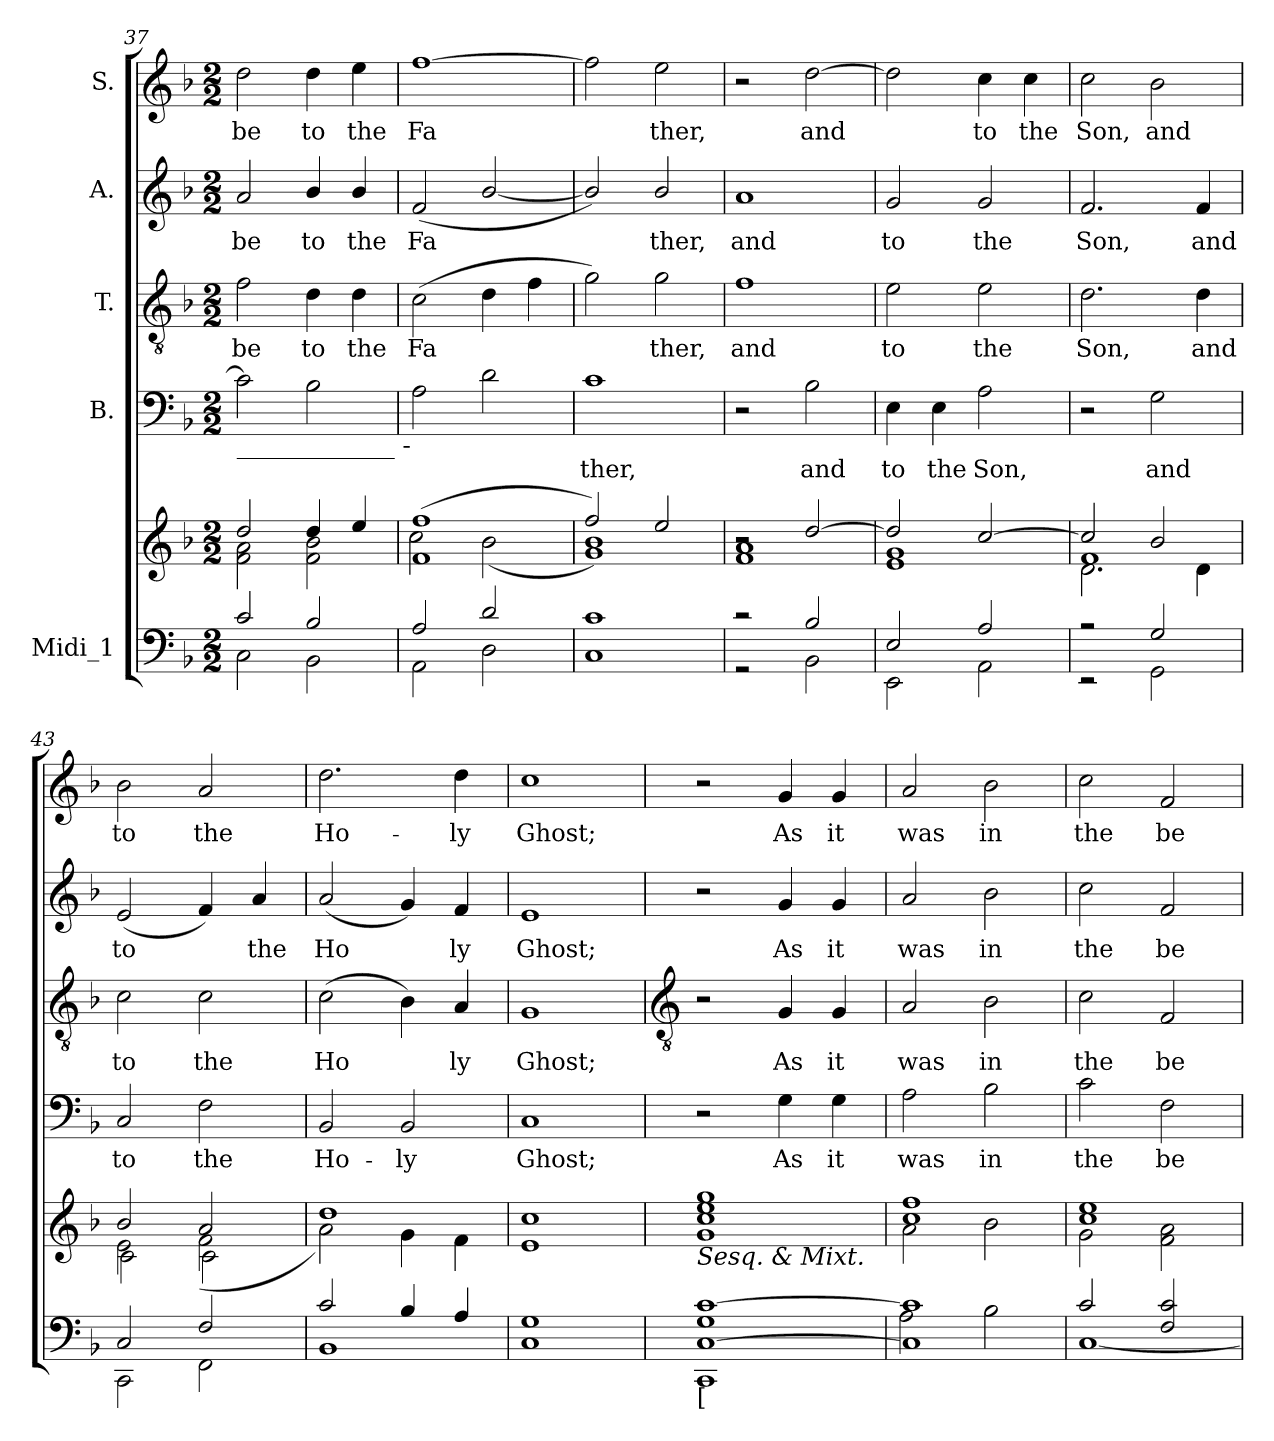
**kern	**kern	**kern	**text	**kern	**text	**kern	**text	**kern	**text
*part5	*part5	*part4	*part4	*part3	*part3	*part2	*part2	*part1	*part1
*staff6	*staff5	*staff4	*staff4	*staff3	*staff3	*staff2	*staff2	*staff1	*staff1
*I"Midi_1	*	*I"B.	*	*I"T.	*	*I"A.	*	*I"S.	*
!!LO:LB:g=z
*clefF4	*clefG2	*clefF4	*	*clefGv2	*	*clefG2	*	*clefG2	*
*k[b-]	*k[b-]	*k[b-]	*	*k[b-]	*	*k[b-]	*	*k[b-]	*
*F:	*F:	*F:	*	*F:	*	*F:	*	*F:	*
*M2/2	*M2/2	*M2/2	*	*M2/2	*	*M2/2	*	*M2/2	*
=37	=37	=37	=37	=37	=37	=37	=37	=37	=37
*^	*^	*	*	*	*	*	*	*	*
*	*	*	*^	*	*	*	*	*	*	*	*
!	!	!	!	!	!LO:TX:b:t=_____________   -	!	!	!	!	!	!	!
!	!	!	!	!	!	!	!	!LO:LY:b	!	!LO:LY:b	!	!LO:LY:b
2c/	2C\	2dd/	2f\ 2a\	1ryy	2c]	.	2f	be	2a/	be	2dd	be
!	!	!	!	!	!	!	!	!LO:LY:b	!	!LO:LY:b	!	!LO:LY:b
2B-/	2BB-\	4dd/	2f\ 2b-\	.	2B-	.	4d	to	4b-/	to	4dd	to
!	!	!	!	!	!	!	!	!LO:LY:b	!	!LO:LY:b	!	!LO:LY:b
.	.	4ee/	.	.	.	.	4d	the	4b-/	the	4ee	the
=38	=38	=38	=38	=38	=38	=38	=38	=38	=38	=38	=38	=38
!	!	!	!	!	!	!	!	!LO:LY:b	!	!LO:LY:b	!	!LO:LY:b
2A/	2AA\	(>1f/ 1ff/	2cc\	1ryy	2A	.	(>2c	Fa	(<2f	Fa	[1ff	Fa
2d/	2D\	.	(>2b-\	.	2d	.	4d	.	[2b-/	.	.	.
.	.	.	.	.	.	.	4f	.	.	.	.	.
=39	=39	=39	=39	=39	=39	=39	=39	=39	=39	=39	=39	=39
!	!	!	!	!	!	!LO:LY:b	!	!	!	!	!	!
1c/	1C\	2ff/)	1g\ 1b-\)	1ryy	1c	ther,	2g)	.	2b-/])	.	2ff]	.
!	!	!	!	!	!	!	!	!LO:LY:b	!	!LO:LY:b	!	!LO:LY:b
.	.	2ee/	.	.	.	.	2g	ther,	2b-/	ther,	2ee	ther,
=40	=40	=40	=40	=40	=40	=40	=40	=40	=40	=40	=40	=40
!	!	!	!	!	!	!	!	!LO:LY:b	!	!LO:LY:b	!	!
2r	2r	2r	1f\ 1a\	1ryy	2r	.	1f	and	1a	and	2r	.
!	!	!	!	!	!	!LO:LY:b	!	!	!	!	!	!LO:LY:b
2B-/	2BB-\	[2dd/	.	.	2B-	and	.	.	.	.	[2dd	and
=41	=41	=41	=41	=41	=41	=41	=41	=41	=41	=41	=41	=41
!	!	!	!	!	!	!LO:LY:b	!	!LO:LY:b	!	!LO:LY:b	!	!
2E/	2EE\	2dd/]	1e\ 1g\	1ryy	4E	to	2e	to	2g	to	2dd]	.
!	!	!	!	!	!	!LO:LY:b	!	!	!	!	!	!
.	.	.	.	.	4E	the	.	.	.	.	.	.
!	!	!	!	!	!	!LO:LY:b	!	!LO:LY:b	!	!LO:LY:b	!	!LO:LY:b
2A/	2AA\	[2cc/	.	.	2A	Son,	2e	the	2g	the	4cc	to
!	!	!	!	!	!	!	!	!	!	!	!	!LO:LY:b
.	.	.	.	.	.	.	.	.	.	.	4cc	the
=42	=42	=42	=42	=42	=42	=42	=42	=42	=42	=42	=42	=42
!	!	!	!	!	!	!	!	!LO:LY:b	!	!LO:LY:b	!	!LO:LY:b
2r	2r	2cc/]	1f\	2.d\	2r	.	2.d	Son,	2.f	Son,	2cc	Son,
!	!	!	!	!	!	!LO:LY:b	!	!	!	!	!	!LO:LY:b
2G/	2GG\	2b-/	.	.	2G	and	.	.	.	.	2b-	and
!	!	!	!	!	!	!	!	!LO:LY:b	!	!LO:LY:b	!	!
.	.	.	.	4d\	.	.	4d	and	4f	and	.	.
=43	=43	=43	=43	=43	=43	=43	=43	=43	=43	=43	=43	=43
!	!	!	!	!	!	!LO:LY:b	!	!LO:LY:b	!	!LO:LY:b	!	!LO:LY:b
2C/	2CC\	2b-/	2e\	2c\	2C	to	2c	to	(<2e	to	2b-	to
!	!	!	!	!	!	!LO:LY:b	!	!LO:LY:b	!	!	!	!LO:LY:b
2F/	2FF\	2a/	(>2f\	2c\	2F	the	2c	the	4f)	.	2a	the
!	!	!	!	!	!	!	!	!	!	!LO:LY:b	!	!
.	.	.	.	.	.	.	.	.	4a	the	.	.
*	*	*	*v	*v	*	*	*	*	*	*	*	*
=44	=44	=44	=44	=44	=44	=44	=44	=44	=44	=44	=44
!	!	!	!	!	!LO:LY:b	!	!LO:LY:b	!	!LO:LY:b	!	!LO:LY:b
2c/	1BB-\	1dd/	2a\)	2BB-	Ho-	(>2c	Ho	(<2a	Ho	2.dd	Ho-
!	!	!	!	!	!LO:LY:b	!	!	!	!	!	!
4B-/	.	.	4g\	2BB-	-ly	4B-)	.	4g)	.	.	.
!	!	!	!	!	!	!	!LO:LY:b	!	!LO:LY:b	!	!LO:LY:b
4A/	.	.	4f\	.	.	4A	ly	4f	ly	4dd	-ly
=45	=45	=45	=45	=45	=45	=45	=45	=45	=45	=45	=45
!	!	!	!	!	!LO:LY:b	!	!LO:LY:b	!	!LO:LY:b	!	!LO:LY:b
1G/	1C\	1cc/	1e\	1C	Ghost;	1G	Ghost;	1e	Ghost;	1cc	Ghost;
!!LO:LB:g=z
=46	=46	=46	=46	=46	=46	=46	=46	=46	=46	=46	=46
*	*	*	*	*	*	*clefGv2	*	*	*	*	*
!	!	!LO:TX:b:i:t=Sesq. & Mixt.	!	!	!	!	!	!	!	!	!
!LO:TX:b:t=[	!	!	!	!	!	!	!	!	!	!	!
[1C/ [1c/	1CC\ 1G\	1cc/ 1ee/ 1gg/	1g\	2r	.	2r	.	2r	.	2r	.
!	!	!	!	!	!LO:LY:b	!	!LO:LY:b	!	!LO:LY:b	!	!LO:LY:b
.	.	.	.	4G	As	4G	As	4g	As	4g	As
!	!	!	!	!	!LO:LY:b	!	!LO:LY:b	!	!LO:LY:b	!	!LO:LY:b
.	.	.	.	4G	it	4G	it	4g	it	4g	it
=47	=47	=47	=47	=47	=47	=47	=47	=47	=47	=47	=47
!	!	!	!	!	!LO:LY:b	!	!LO:LY:b	!	!LO:LY:b	!	!LO:LY:b
1C/] 1c/]	2A\	1cc/ 1ff/	2a\	2A	was	2A	was	2a	was	2a	was
!	!	!	!	!	!LO:LY:b	!	!LO:LY:b	!	!LO:LY:b	!	!LO:LY:b
.	2B-\	.	2b-\	2B-	in	2B-	in	2b-	in	2b-	in
=48	=48	=48	=48	=48	=48	=48	=48	=48	=48	=48	=48
!	!	!	!	!	!LO:LY:b	!	!LO:LY:b	!	!LO:LY:b	!	!LO:LY:b
2c/	[1C\	1cc/ 1ee/	2g\	2c	the	2c	the	2cc	the	2cc	the
!	!	!	!	!	!LO:LY:b	!	!LO:LY:b	!	!LO:LY:b	!	!LO:LY:b
2F/ 2c/	.	.	2f\ 2a\	2F	be-	2F	be-	2f	be-	2f	be-
*v	*v	*	*	*	*	*	*	*	*	*	*
*	*v	*v	*	*	*	*	*	*	*	*
=	=	=	=	=	=	=	=	=	=
*-	*-	*-	*-	*-	*-	*-	*-	*-	*-
